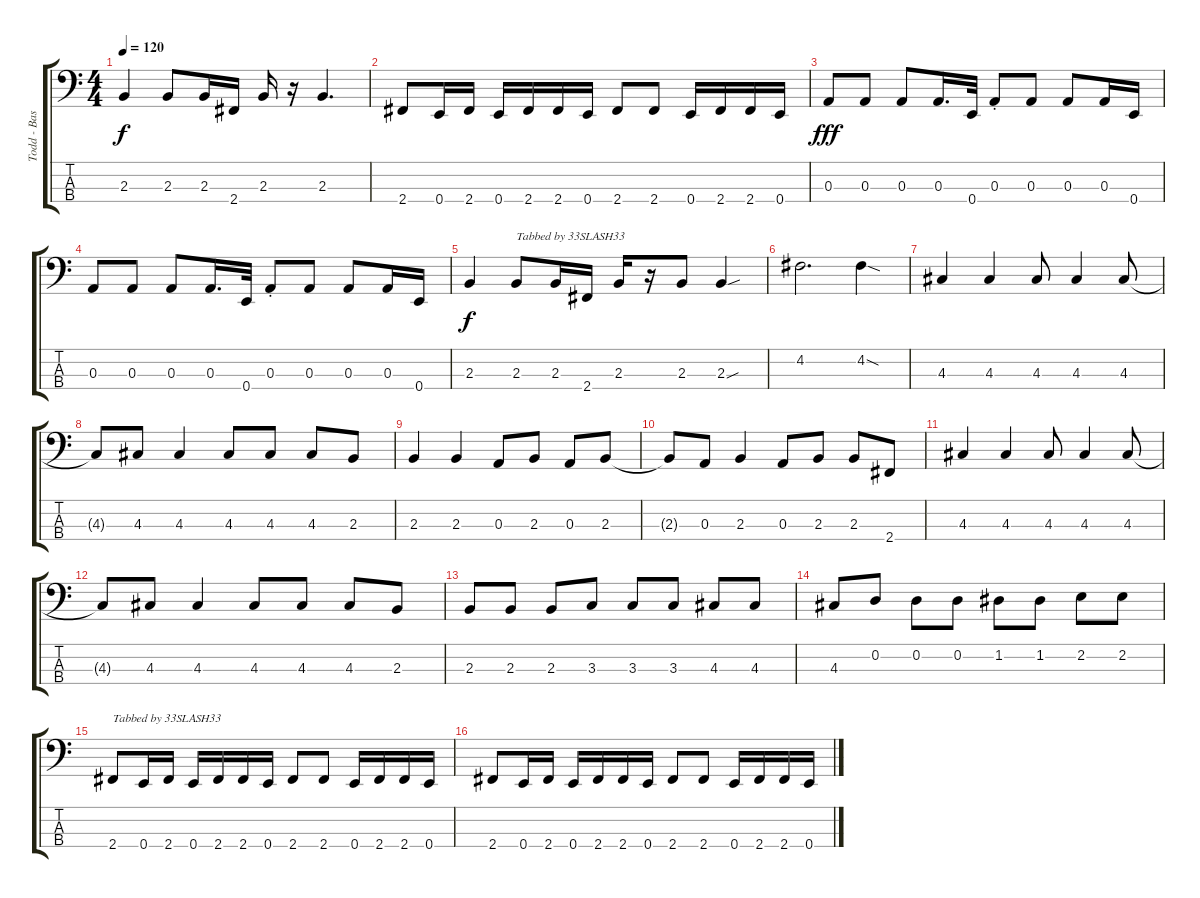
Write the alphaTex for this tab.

\track ("Todd - Bass" "Todd - Bas") {instrument electricbasspick}
\staff {score tabs}
\tuning (G2 D2 A1 E1) {hide}
\ts (4 4)
\tempo 120
\clef f4
\ks c
2.3.4{dy f} 2.3.8 2.3.16 2.4.16 2.3.16 r.16 2.3.4{d} |
2.4.8 0.4.16 2.4.16 0.4.16 2.4.16 2.4.16 0.4.16 2.4.8 2.4.8 0.4.16 2.4.16 2.4.16 0.4.16 |
0.3.8{dy fff} 0.3.8 0.3.8 0.3.16{d} 0.4.32 0.3{st}.8 0.3.8 0.3.8 0.3.16 0.4.16 |
0.3.8 0.3.8 0.3.8 0.3.16{d} 0.4.32 0.3{st}.8 0.3.8 0.3.8 0.3.16 0.4.16 |
2.3.4{dy f} 2.3.8{txt "Tabbed by 33SLASH33"} 2.3.16 2.4.16 2.3.16 r.16 2.3.8 2.3{sou}.4 |
4.2.2{d} 4.2{sod}.4 |
4.3.4 4.3.4 4.3.8 4.3.4 4.3.8 |
4.3{t}.8 4.3.8 4.3.4 4.3.8 4.3.8 4.3.8 2.3.8 |
2.3.4 2.3.4 0.3.8 2.3.8 0.3.8 2.3.8 |
2.3{t}.8 0.3.8 2.3.4 0.3.8 2.3.8 2.3.8 2.4.8 |
4.3.4 4.3.4 4.3.8 4.3.4 4.3.8 |
4.3{t}.8 4.3.8 4.3.4 4.3.8 4.3.8 4.3.8 2.3.8 |
2.3.8 2.3.8 2.3.8 3.3.8 3.3.8 3.3.8 4.3.8 4.3.8 |
4.3.8 0.2.8 0.2.8 0.2.8 1.2.8 1.2.8 2.2.8 2.2.8 |
2.4.8{txt "Tabbed by 33SLASH33"} 0.4.16 2.4.16 0.4.16 2.4.16 2.4.16 0.4.16 2.4.8 2.4.8 0.4.16 2.4.16 2.4.16 0.4.16 |
2.4.8 0.4.16 2.4.16 0.4.16 2.4.16 2.4.16 0.4.16 2.4.8 2.4.8 0.4.16 2.4.16 2.4.16 0.4.16
